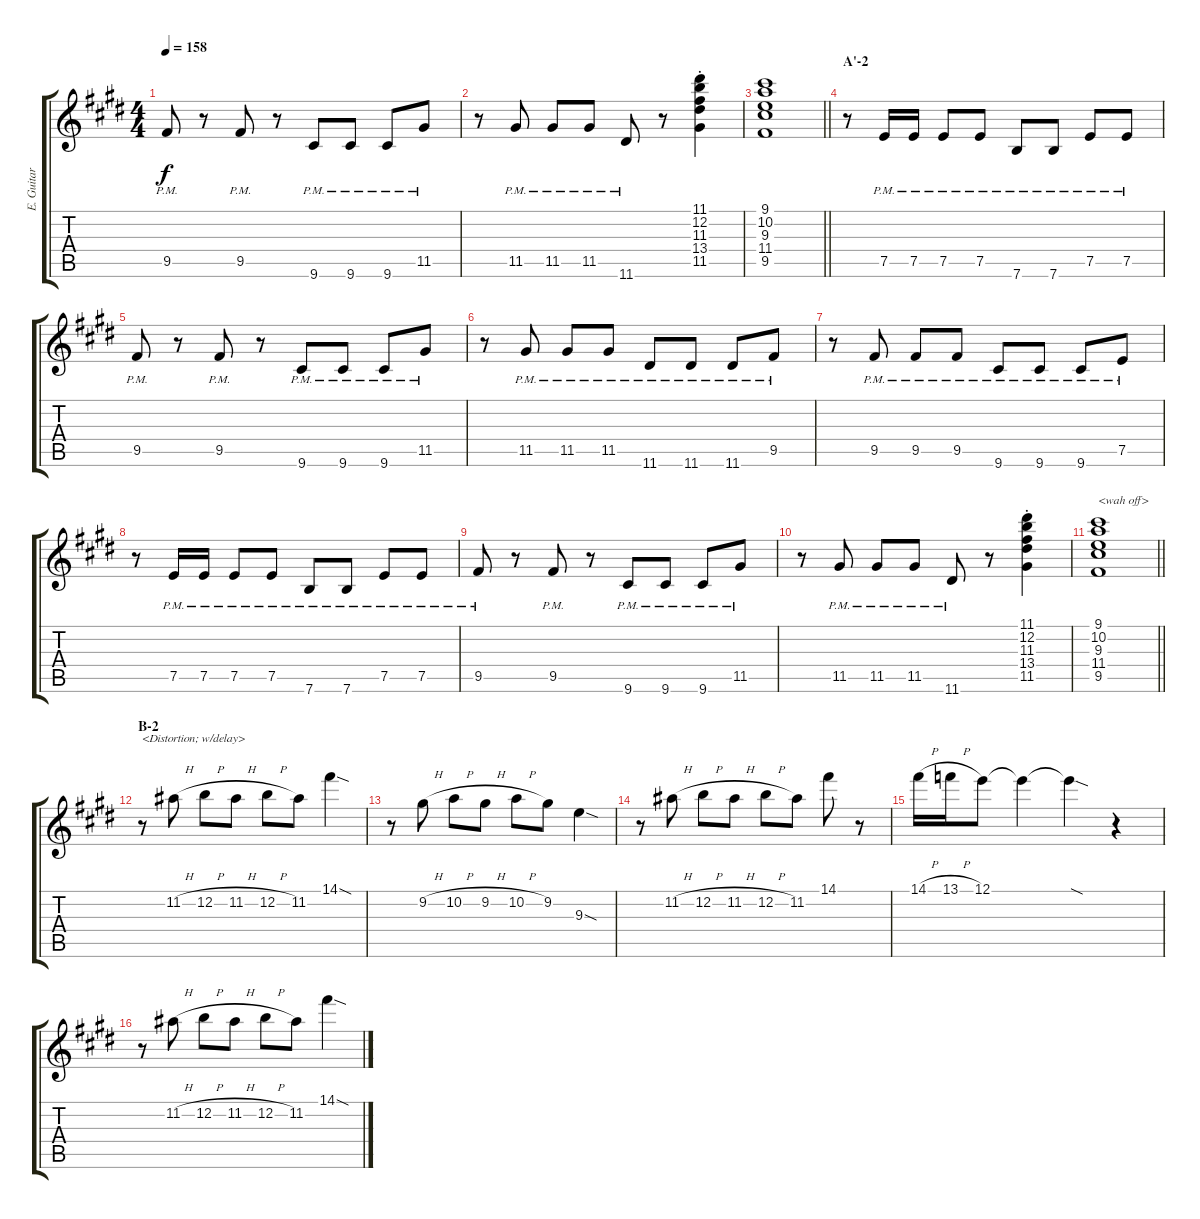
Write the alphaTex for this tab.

\track ("E. Guitar II" "E. Guitar ") {instrument electricguitarclean}
\staff {score tabs}
\tuning (E4 B3 G3 D3 A2 E2) {hide}
\ts (4 4)
\tempo 158
\clef g2
\ks e
9.5{pm}.8{dy f} r.8 9.5{pm}.8 r.8 9.6{pm}.8 9.6{pm}.8 9.6{pm}.8 11.5{pm}.8 |
r.8 11.5{pm}.8 11.5{pm}.8 11.5{pm}.8 11.6{pm}.8 r.8 (11.1{st} 12.2{st} 11.3{st} 13.4{st} 11.5{st}).4 |
\barLineRight lightlight
(9.1 10.2 9.3 11.4 9.5).1 |
\section ("" "A'-2")
r.8 7.5{pm}.16 7.5{pm}.16 7.5{pm}.8 7.5{pm}.8 7.6{pm}.8 7.6{pm}.8 7.5{pm}.8 7.5{pm}.8 |
9.5{pm}.8 r.8 9.5{pm}.8 r.8 9.6{pm}.8 9.6{pm}.8 9.6{pm}.8 11.5{pm}.8 |
r.8 11.5{pm}.8 11.5{pm}.8 11.5{pm}.8 11.6{pm}.8 11.6{pm}.8 11.6{pm}.8 9.5{pm}.8 |
r.8 9.5{pm}.8 9.5{pm}.8 9.5{pm}.8 9.6{pm}.8 9.6{pm}.8 9.6{pm}.8 7.5{pm}.8 |
r.8 7.5{pm}.16 7.5{pm}.16 7.5{pm}.8 7.5{pm}.8 7.6{pm}.8 7.6{pm}.8 7.5{pm}.8 7.5{pm}.8 |
9.5{pm}.8 r.8 9.5{pm}.8 r.8 9.6{pm}.8 9.6{pm}.8 9.6{pm}.8 11.5{pm}.8 |
r.8 11.5{pm}.8 11.5{pm}.8 11.5{pm}.8 11.6{pm}.8 r.8 (11.1{st} 12.2{st} 11.3{st} 13.4{st} 11.5{st}).4 |
\barLineRight lightlight
(9.1 10.2 9.3 11.4 9.5).1{txt "<wah off>"} |
\section ("" "B-2")
r.8{txt "<Distortion; w/delay>" instrument overdrivenguitar} 11.2{h}.8 12.2{h}.8 11.2{h}.8 12.2{h}.8 11.2.8 14.1{sod}.4 |
r.8 9.2{h}.8 10.2{h}.8 9.2{h}.8 10.2{h}.8 9.2.8 9.3{sod}.4 |
r.8 11.2{h}.8 12.2{h}.8 11.2{h}.8 12.2{h}.8 11.2.8 14.1.8 r.8 |
14.1{h}.16 13.1{h}.16 12.1.8 12.1{t}.4 12.1{sod t}.4 r.4 |
r.8 11.2{h}.8 12.2{h}.8 11.2{h}.8 12.2{h}.8 11.2.8 14.1{sod}.4
